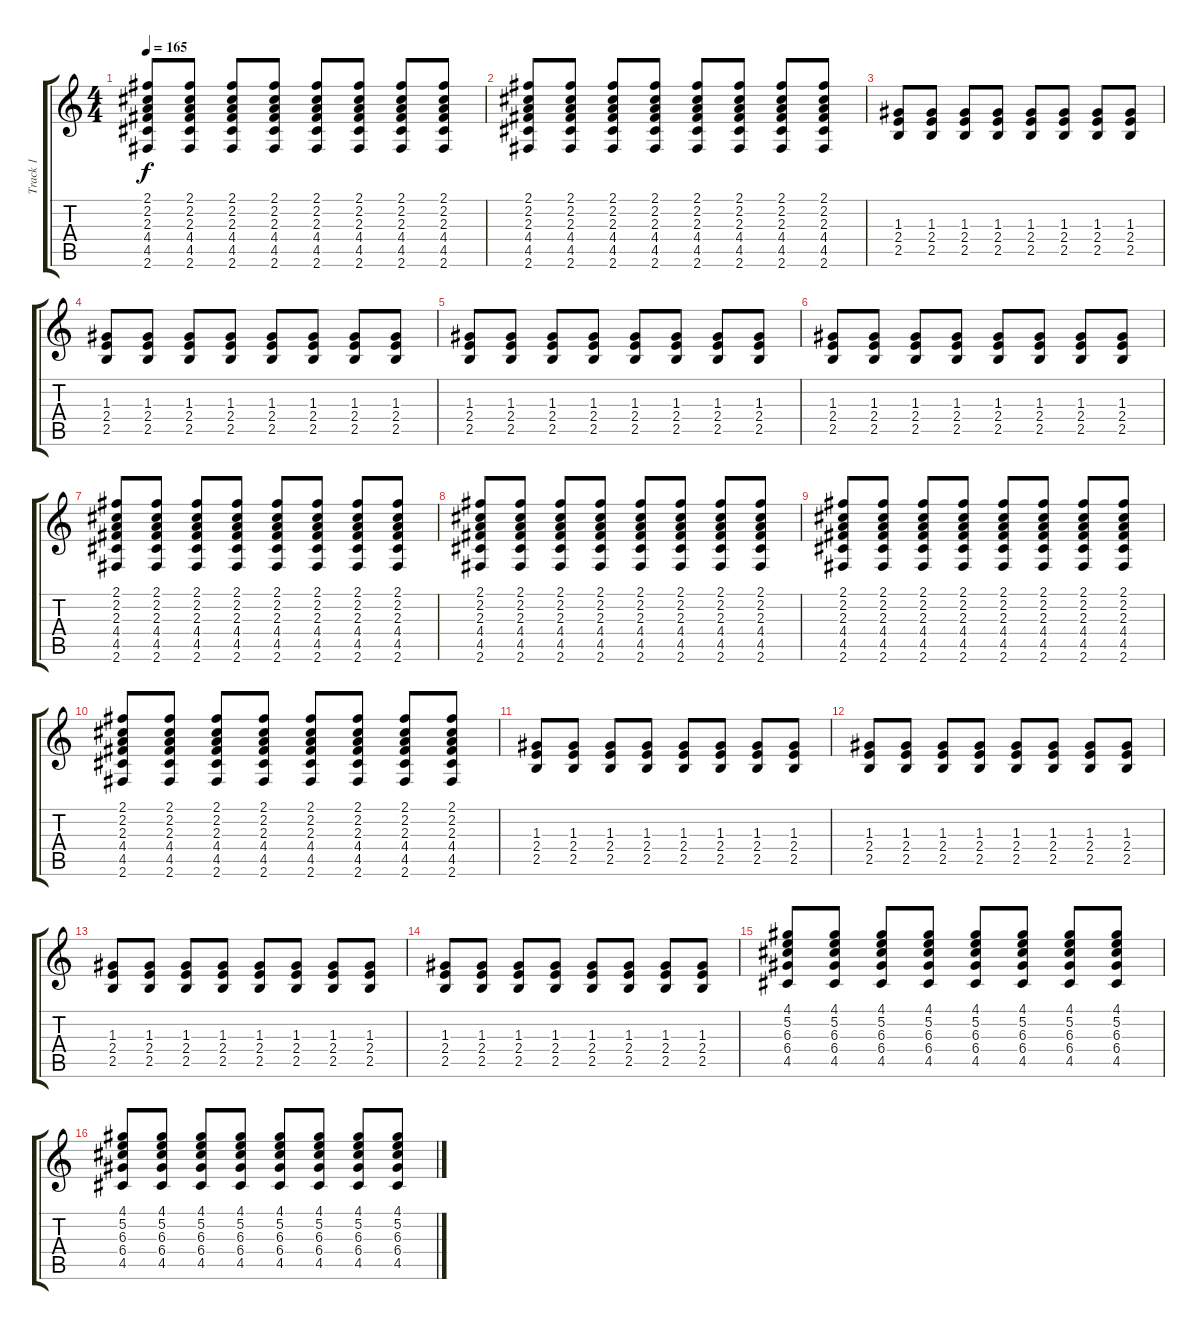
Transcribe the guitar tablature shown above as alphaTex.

\track ("Track 1" "Track 1") {instrument acousticguitarsteel}
\staff {score tabs}
\tuning (E4 B3 G3 D3 A2 E2) {hide}
\ts (4 4)
\tempo 165
\clef g2
\ks c
(2.1 2.2 2.3 4.4 4.5 2.6).8{dy f} (2.1 2.2 2.3 4.4 4.5 2.6).8 (2.1 2.2 2.3 4.4 4.5 2.6).8 (2.1 2.2 2.3 4.4 4.5 2.6).8 (2.1 2.2 2.3 4.4 4.5 2.6).8 (2.1 2.2 2.3 4.4 4.5 2.6).8 (2.1 2.2 2.3 4.4 4.5 2.6).8 (2.1 2.2 2.3 4.4 4.5 2.6).8 |
(2.1 2.2 2.3 4.4 4.5 2.6).8 (2.1 2.2 2.3 4.4 4.5 2.6).8 (2.1 2.2 2.3 4.4 4.5 2.6).8 (2.1 2.2 2.3 4.4 4.5 2.6).8 (2.1 2.2 2.3 4.4 4.5 2.6).8 (2.1 2.2 2.3 4.4 4.5 2.6).8 (2.1 2.2 2.3 4.4 4.5 2.6).8 (2.1 2.2 2.3 4.4 4.5 2.6).8 |
(1.3 2.4 2.5).8 (1.3 2.4 2.5).8 (1.3 2.4 2.5).8 (1.3 2.4 2.5).8 (1.3 2.4 2.5).8 (1.3 2.4 2.5).8 (1.3 2.4 2.5).8 (1.3 2.4 2.5).8 |
(1.3 2.4 2.5).8 (1.3 2.4 2.5).8 (1.3 2.4 2.5).8 (1.3 2.4 2.5).8 (1.3 2.4 2.5).8 (1.3 2.4 2.5).8 (1.3 2.4 2.5).8 (1.3 2.4 2.5).8 |
(1.3 2.4 2.5).8 (1.3 2.4 2.5).8 (1.3 2.4 2.5).8 (1.3 2.4 2.5).8 (1.3 2.4 2.5).8 (1.3 2.4 2.5).8 (1.3 2.4 2.5).8 (1.3 2.4 2.5).8 |
(1.3 2.4 2.5).8 (1.3 2.4 2.5).8 (1.3 2.4 2.5).8 (1.3 2.4 2.5).8 (1.3 2.4 2.5).8 (1.3 2.4 2.5).8 (1.3 2.4 2.5).8 (1.3 2.4 2.5).8 |
(2.1 2.2 2.3 4.4 4.5 2.6).8 (2.1 2.2 2.3 4.4 4.5 2.6).8 (2.1 2.2 2.3 4.4 4.5 2.6).8 (2.1 2.2 2.3 4.4 4.5 2.6).8 (2.1 2.2 2.3 4.4 4.5 2.6).8 (2.1 2.2 2.3 4.4 4.5 2.6).8 (2.1 2.2 2.3 4.4 4.5 2.6).8 (2.1 2.2 2.3 4.4 4.5 2.6).8 |
(2.1 2.2 2.3 4.4 4.5 2.6).8 (2.1 2.2 2.3 4.4 4.5 2.6).8 (2.1 2.2 2.3 4.4 4.5 2.6).8 (2.1 2.2 2.3 4.4 4.5 2.6).8 (2.1 2.2 2.3 4.4 4.5 2.6).8 (2.1 2.2 2.3 4.4 4.5 2.6).8 (2.1 2.2 2.3 4.4 4.5 2.6).8 (2.1 2.2 2.3 4.4 4.5 2.6).8 |
(2.1 2.2 2.3 4.4 4.5 2.6).8 (2.1 2.2 2.3 4.4 4.5 2.6).8 (2.1 2.2 2.3 4.4 4.5 2.6).8 (2.1 2.2 2.3 4.4 4.5 2.6).8 (2.1 2.2 2.3 4.4 4.5 2.6).8 (2.1 2.2 2.3 4.4 4.5 2.6).8 (2.1 2.2 2.3 4.4 4.5 2.6).8 (2.1 2.2 2.3 4.4 4.5 2.6).8 |
(2.1 2.2 2.3 4.4 4.5 2.6).8 (2.1 2.2 2.3 4.4 4.5 2.6).8 (2.1 2.2 2.3 4.4 4.5 2.6).8 (2.1 2.2 2.3 4.4 4.5 2.6).8 (2.1 2.2 2.3 4.4 4.5 2.6).8 (2.1 2.2 2.3 4.4 4.5 2.6).8 (2.1 2.2 2.3 4.4 4.5 2.6).8 (2.1 2.2 2.3 4.4 4.5 2.6).8 |
(1.3 2.4 2.5).8 (1.3 2.4 2.5).8 (1.3 2.4 2.5).8 (1.3 2.4 2.5).8 (1.3 2.4 2.5).8 (1.3 2.4 2.5).8 (1.3 2.4 2.5).8 (1.3 2.4 2.5).8 |
(1.3 2.4 2.5).8 (1.3 2.4 2.5).8 (1.3 2.4 2.5).8 (1.3 2.4 2.5).8 (1.3 2.4 2.5).8 (1.3 2.4 2.5).8 (1.3 2.4 2.5).8 (1.3 2.4 2.5).8 |
(1.3 2.4 2.5).8 (1.3 2.4 2.5).8 (1.3 2.4 2.5).8 (1.3 2.4 2.5).8 (1.3 2.4 2.5).8 (1.3 2.4 2.5).8 (1.3 2.4 2.5).8 (1.3 2.4 2.5).8 |
(1.3 2.4 2.5).8 (1.3 2.4 2.5).8 (1.3 2.4 2.5).8 (1.3 2.4 2.5).8 (1.3 2.4 2.5).8 (1.3 2.4 2.5).8 (1.3 2.4 2.5).8 (1.3 2.4 2.5).8 |
(4.1 5.2 6.3 6.4 4.5).8 (4.1 5.2 6.3 6.4 4.5).8 (4.1 5.2 6.3 6.4 4.5).8 (4.1 5.2 6.3 6.4 4.5).8 (4.1 5.2 6.3 6.4 4.5).8 (4.1 5.2 6.3 6.4 4.5).8 (4.1 5.2 6.3 6.4 4.5).8 (4.1 5.2 6.3 6.4 4.5).8 |
(4.1 5.2 6.3 6.4 4.5).8 (4.1 5.2 6.3 6.4 4.5).8 (4.1 5.2 6.3 6.4 4.5).8 (4.1 5.2 6.3 6.4 4.5).8 (4.1 5.2 6.3 6.4 4.5).8 (4.1 5.2 6.3 6.4 4.5).8 (4.1 5.2 6.3 6.4 4.5).8 (4.1 5.2 6.3 6.4 4.5).8
